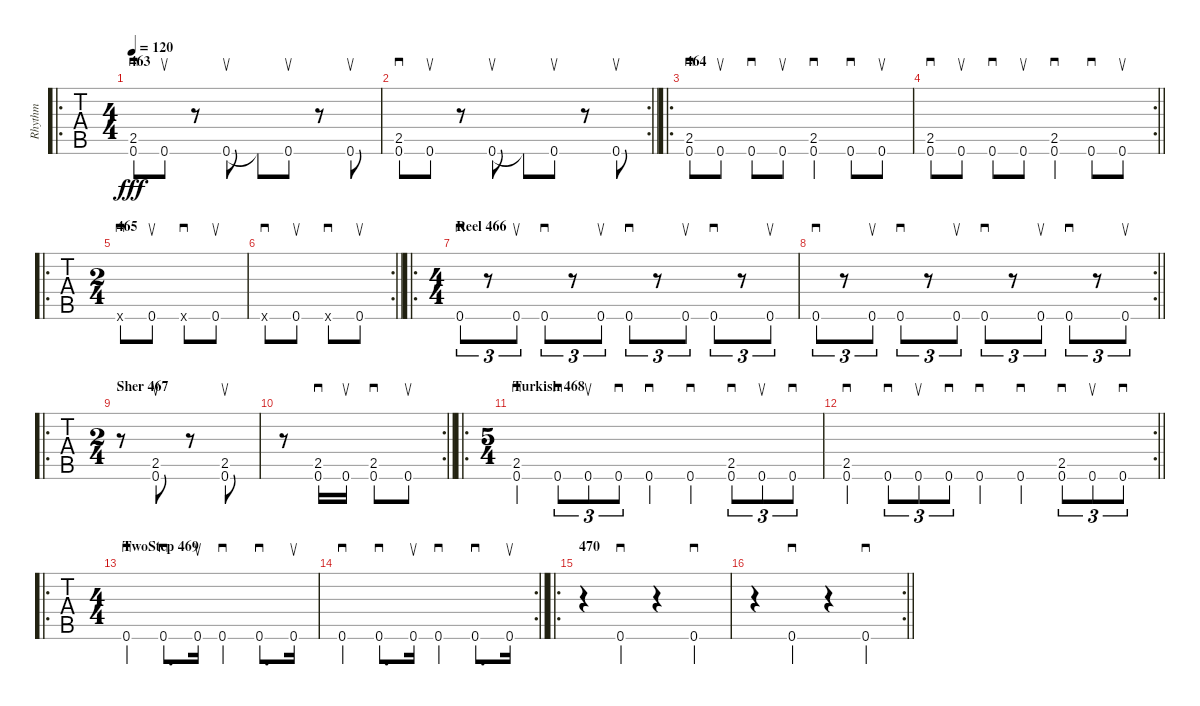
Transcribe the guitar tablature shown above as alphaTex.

\track ("Rhythm" "Rhythm") {instrument acousticguitarsteel}
\staff {tabs}
\tuning (E4 B3 G3 D3 A2 E2) {hide}
\ro
\ts (4 4)
\section ("" "463")
\tempo 120
\clef g2
\ks c
(2.5 0.6).8{sd dy fff} 0.6.8{su} r.8 0.6.8{su} 0.6{t}.8 0.6.8{su} r.8 0.6.8{su} |
\rc 2
\barLineRight lightlight
(2.5 0.6).8{sd} 0.6.8{su} r.8 0.6.8{su} 0.6{t}.8 0.6.8{su} r.8 0.6.8{su} |
\ro
\section ("" "464")
(2.5 0.6{ac}).8{sd} 0.6.8{su} 0.6.8{sd} 0.6.8{su} (2.5 0.6{ac}).4{sd} 0.6.8{sd} 0.6.8{su} |
\rc 2
\barLineRight lightlight
(2.5 0.6{ac}).8{sd} 0.6.8{su} 0.6.8{sd} 0.6.8{su} (2.5 0.6{ac}).4{sd} 0.6.8{sd} 0.6.8{su} |
\ro
\ts (2 4)
\section ("" "465")
0.6{x}.8{sd} 0.6.8{su} 0.6{x}.8{sd} 0.6.8{su} |
\rc 2
\barLineRight lightlight
0.6{x}.8{sd} 0.6.8{su} 0.6{x}.8{sd} 0.6.8{su} |
\ro
\ts (4 4)
\section ("" "Reel 466")
0.6.8{sd tu (3 2)} r.8{tu (3 2)} 0.6.8{su tu (3 2)} 0.6.8{sd tu (3 2)} r.8{tu (3 2)} 0.6.8{su tu (3 2)} 0.6.8{sd tu (3 2)} r.8{tu (3 2)} 0.6.8{su tu (3 2)} 0.6.8{sd tu (3 2)} r.8{tu (3 2)} 0.6.8{su tu (3 2)} |
\rc 2
\barLineRight lightlight
0.6.8{sd tu (3 2)} r.8{tu (3 2)} 0.6.8{su tu (3 2)} 0.6.8{sd tu (3 2)} r.8{tu (3 2)} 0.6.8{su tu (3 2)} 0.6.8{sd tu (3 2)} r.8{tu (3 2)} 0.6.8{su tu (3 2)} 0.6.8{sd tu (3 2)} r.8{tu (3 2)} 0.6.8{su tu (3 2)} |
\ro
\ts (2 4)
\section ("" "Sher 467")
r.8 (2.5 0.6{ac}).8{su} r.8 (2.5 0.6{ac}).8{su} |
\rc 2
\barLineRight lightlight
r.8 (2.5 0.6{ac}).16{sd} 0.6.16{su} (2.5 0.6{ac}).8{sd} 0.6.8{su} |
\ro
\ts (5 4)
\section ("" "Turkish 468")
(2.5 0.6{ac}).4{sd} 0.6.8{sd tu (3 2)} 0.6.8{su tu (3 2)} 0.6.8{sd tu (3 2)} 0.6.4{sd} 0.6.4{sd} (2.5 0.6).8{sd tu (3 2)} 0.6.8{su tu (3 2)} 0.6.8{sd tu (3 2)} |
\rc 2
\barLineRight lightlight
(2.5 0.6{ac}).4{sd} 0.6.8{sd tu (3 2)} 0.6.8{su tu (3 2)} 0.6.8{sd tu (3 2)} 0.6.4{sd} 0.6.4{sd} (2.5 0.6).8{sd tu (3 2)} 0.6.8{su tu (3 2)} 0.6.8{sd tu (3 2)} |
\ro
\ts (4 4)
\section ("" "TwoStep 469")
0.6.4{sd} 0.6.8{d sd} 0.6.16{su} 0.6.4{sd} 0.6.8{d sd} 0.6.16{su} |
\rc 2
\barLineRight lightlight
0.6.4{sd} 0.6.8{d sd} 0.6.16{su} 0.6.4{sd} 0.6.8{d sd} 0.6.16{su} |
\ro
\section ("" "470")
r.4 0.6.4{sd} r.4 0.6.4{sd} |
\rc 2
\barLineRight lightlight
r.4 0.6.4{sd} r.4 0.6.4{sd}
